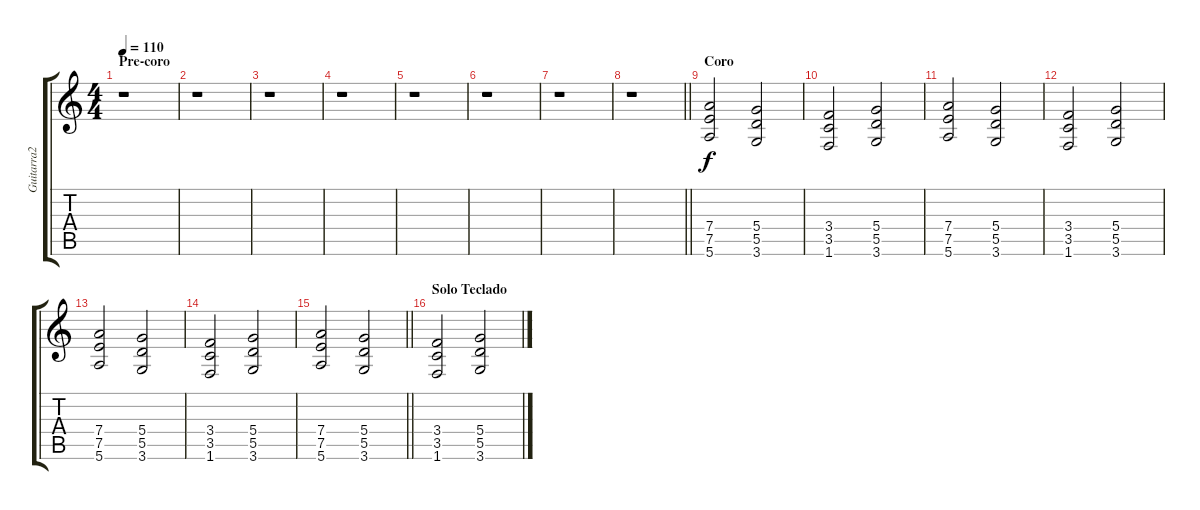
\track ("Guitarra2" "Guitarra2") {instrument electricguitarjazz}
\staff {score tabs}
\tuning (E4 B3 G3 D3 A2 E2) {hide}
\ts (4 4)
\section ("" "Pre-coro")
\tempo 110
\clef g2
\ks c
r.1{dy f} |
r.1 |
r.1 |
r.1 |
r.1 |
r.1 |
r.1 |
\barLineRight lightlight
r.1 |
\section ("" "Coro")
(7.4 7.5 5.6).2{volume 12 instrument distortionguitar} (5.4 5.5 3.6).2 |
(3.4 3.5 1.6).2 (5.4 5.5 3.6).2 |
(7.4 7.5 5.6).2 (5.4 5.5 3.6).2 |
(3.4 3.5 1.6).2 (5.4 5.5 3.6).2 |
(7.4 7.5 5.6).2 (5.4 5.5 3.6).2 |
(3.4 3.5 1.6).2 (5.4 5.5 3.6).2 |
\barLineRight lightlight
(7.4 7.5 5.6).2 (5.4 5.5 3.6).2 |
\section ("" "Solo Teclado")
(3.4 3.5 1.6).2 (5.4 5.5 3.6).2
